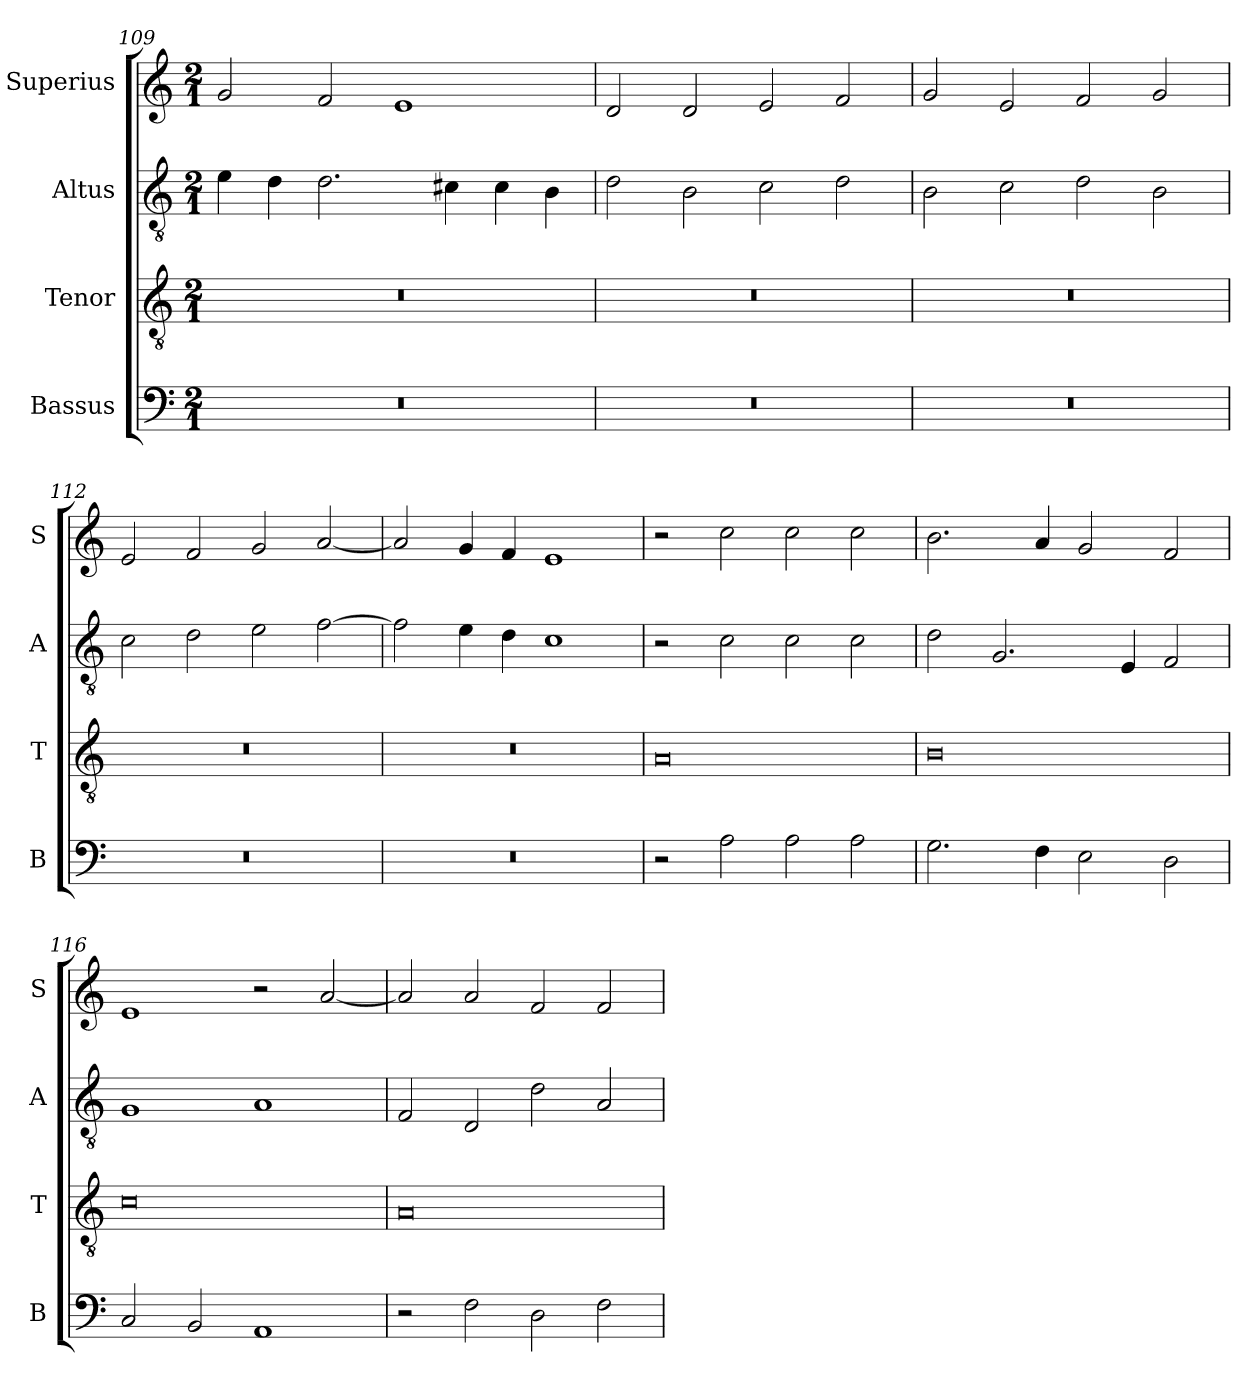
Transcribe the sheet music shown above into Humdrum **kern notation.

**kern	**kern	**kern	**kern
*part4	*part3	*part2	*part1
*staff4	*staff3	*staff2	*staff1
*I"Bassus	*I"Tenor	*I"Altus	*I"Superius
*I'B	*I'T	*I'A	*I'S
*clefF4	*clefGv2	*clefGv2	*clefG2
*k[]	*k[]	*k[]	*k[]
*M2/1	*M2/1	*M2/1	*M2/1
=109	=109	=109	=109
0r	0r	4e\	2g/
.	.	4d\	.
.	.	2.d\	2f/
.	.	.	1e
.	.	4c#X\	.
.	.	4c#\	.
.	.	4B\	.
=110	=110	=110	=110
0r	0r	2d\	2d/
.	.	2B\	2d/
.	.	2c\	2e/
.	.	2d\	2f/
=111	=111	=111	=111
0r	0r	2B\	2g/
.	.	2c\	2e/
.	.	2d\	2f/
.	.	2B\	2g/
=112	=112	=112	=112
0r	0r	2c\	2e/
.	.	2d\	2f/
.	.	2e\	2g/
.	.	[2f\	[2a/
=113	=113	=113	=113
0r	0r	2f\]	2a/]
.	.	4e\	4g/
.	.	4d\	4f/
.	.	1c	1e
=114	=114	=114	=114
2r	0A	2r	2r
2A\	.	2c\	2cc\
2A\	.	2c\	2cc\
2A\	.	2c\	2cc\
=115	=115	=115	=115
2.G\	0B	2d\	2.b\
.	.	2.G/	.
4F\	.	.	4a/
2E\	.	.	2g/
.	.	4E/	.
2D\	.	2F/	2f/
=116	=116	=116	=116
2C/	0c	1G	1e
2BB/	.	.	.
1AA	.	1A	2r
.	.	.	[2a/
=117	=117	=117	=117
2r	0A	2F/	2a/]
2F\	.	2D/	2a/
2D\	.	2d\	2f/
2F\	.	2A/	2f/
=	=	=	=
*-	*-	*-	*-
